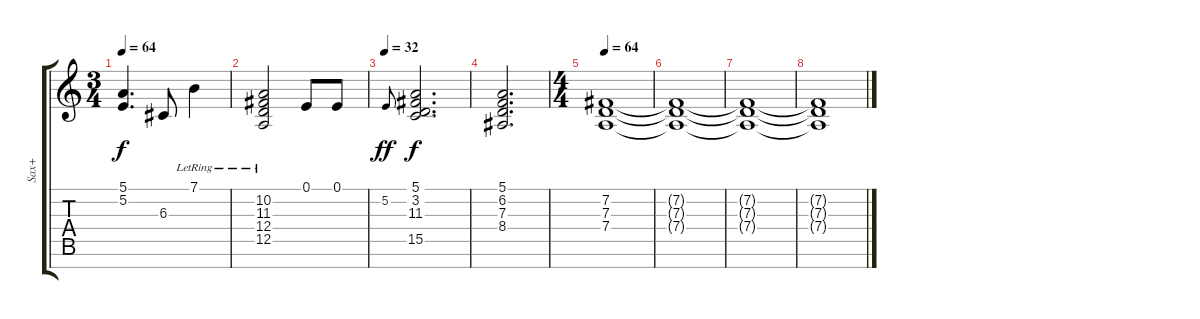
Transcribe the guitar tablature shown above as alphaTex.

\track ("Sax+" "Sax+") {instrument choiraahs}
\staff {score tabs}
\tuning (E4 B3 G3 D3 A2 E2 B1) {hide}
\ts (3 4)
\tempo 64
\clef g2
\ks c
(5.1 5.2).4{d dy f} 6.3.8 7.1{lr}.4 |
(10.2{lr} 11.3{lr} 12.4{lr} 12.5{lr}).2 0.1.8 0.1.8 |
\tempo 32
5.2.8{gr onbeat dy ff} (5.1 3.2 11.3 15.5).2{d dy f} |
(5.1 6.2 7.3 8.4).2{d} |
\ts (4 4)
\tempo 64
(7.2 7.3 7.4).1{volume 0} |
(7.2{t} 7.3{t} 7.4{t}).1 |
(7.2{t} 7.3{t} 7.4{t}).1 |
(7.2{t} 7.3{t} 7.4{t}).1
